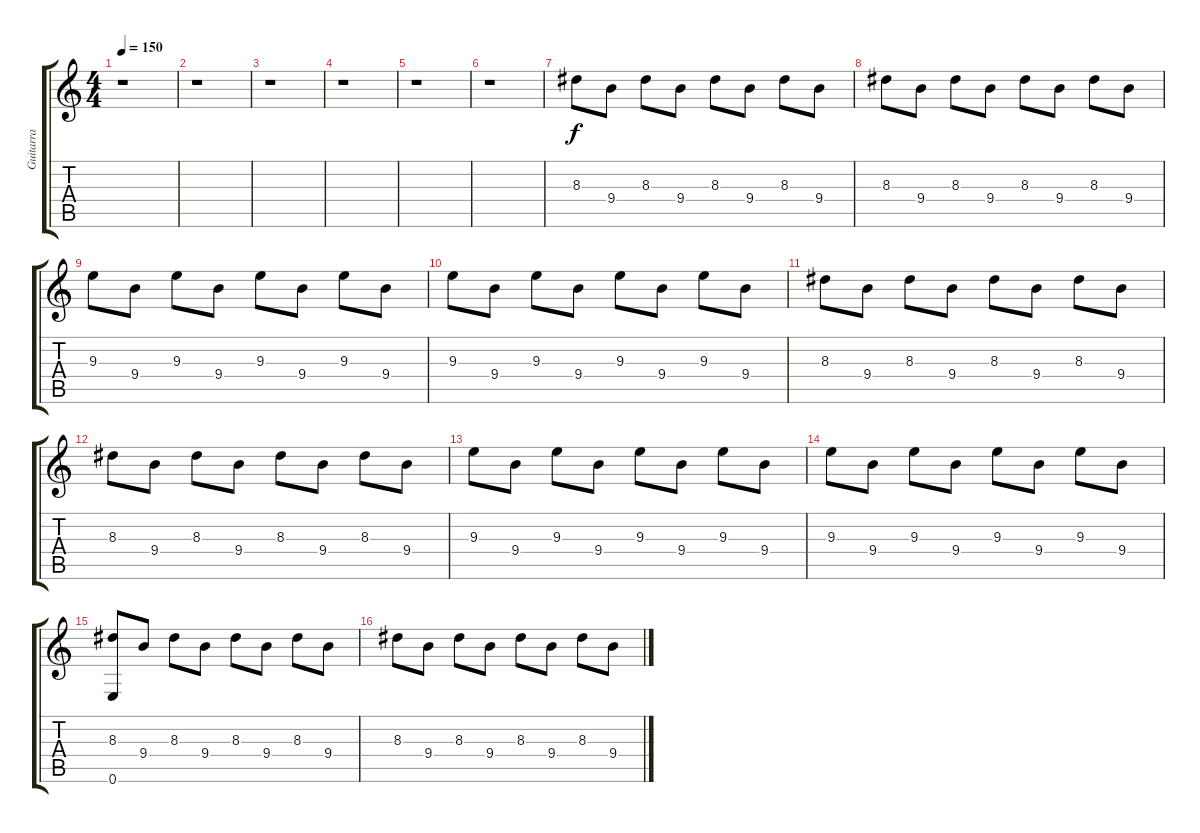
\track ("Guitarra" "Guitarra") {instrument distortionguitar}
\staff {score tabs}
\tuning (E4 B3 G3 D3 A2 E2) {hide}
\ts (4 4)
\tempo 150
\clef g2
\ks c
r.1{dy f instrument distortionguitar} |
r.1 |
r.1 |
r.1 |
r.1 |
r.1 |
8.3.8 9.4.8 8.3.8 9.4.8 8.3.8 9.4.8 8.3.8 9.4.8 |
8.3.8 9.4.8 8.3.8 9.4.8 8.3.8 9.4.8 8.3.8 9.4.8 |
9.3.8 9.4.8 9.3.8 9.4.8 9.3.8 9.4.8 9.3.8 9.4.8 |
9.3.8 9.4.8 9.3.8 9.4.8 9.3.8 9.4.8 9.3.8 9.4.8 |
8.3.8 9.4.8 8.3.8 9.4.8 8.3.8 9.4.8 8.3.8 9.4.8 |
8.3.8 9.4.8 8.3.8 9.4.8 8.3.8 9.4.8 8.3.8 9.4.8 |
9.3.8 9.4.8 9.3.8 9.4.8 9.3.8 9.4.8 9.3.8 9.4.8 |
9.3.8 9.4.8 9.3.8 9.4.8 9.3.8 9.4.8 9.3.8 9.4.8 |
(8.3 0.6).8{volume 9 instrument electricguitarclean} 9.4.8 8.3.8 9.4.8 8.3.8 9.4.8 8.3.8 9.4.8 |
8.3.8 9.4.8 8.3.8 9.4.8 8.3.8 9.4.8 8.3.8 9.4.8
